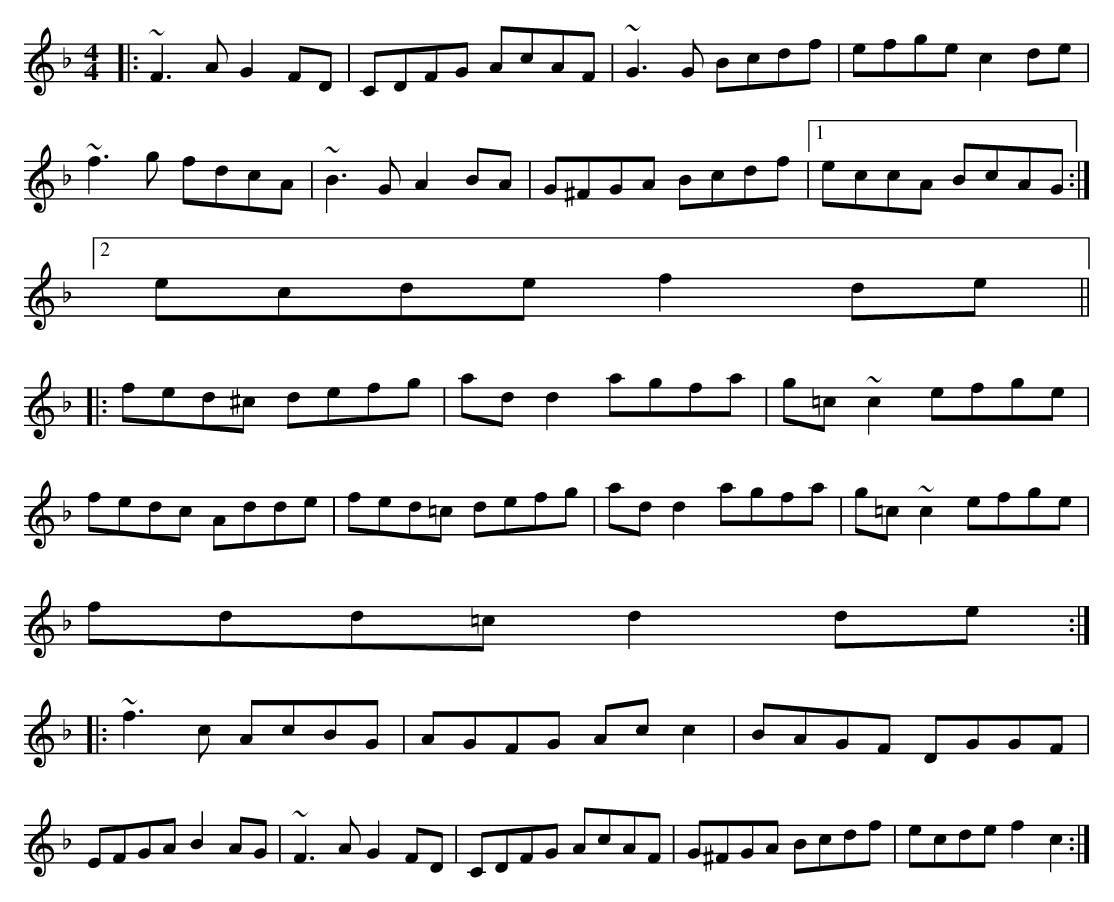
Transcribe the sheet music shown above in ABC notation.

X:1
M:4/4
K:F
|:~F3 A G2 FD|CDFG AcAF|~G3 G Bcdf|efge c2 de|
~f3 g fdcA|~B3 G A2 BA|G^FGA Bcdf|1 eccA BcAG:|2
ecde f2 de||
|:fed^c defg|ad d2 agfa|g=c ~c2 efge|
fedc Adde|fed=c defg|ad d2 agfa|g=c ~c2 efge|
fdd=c d2 de:|
|:~f3 c AcBG|AGFG Ac c2|BAGF DGGF|
EFGA B2 AG|~F3 A G2 FD|CDFG AcAF|G^FGA Bcdf|ecde f2 c2:|
